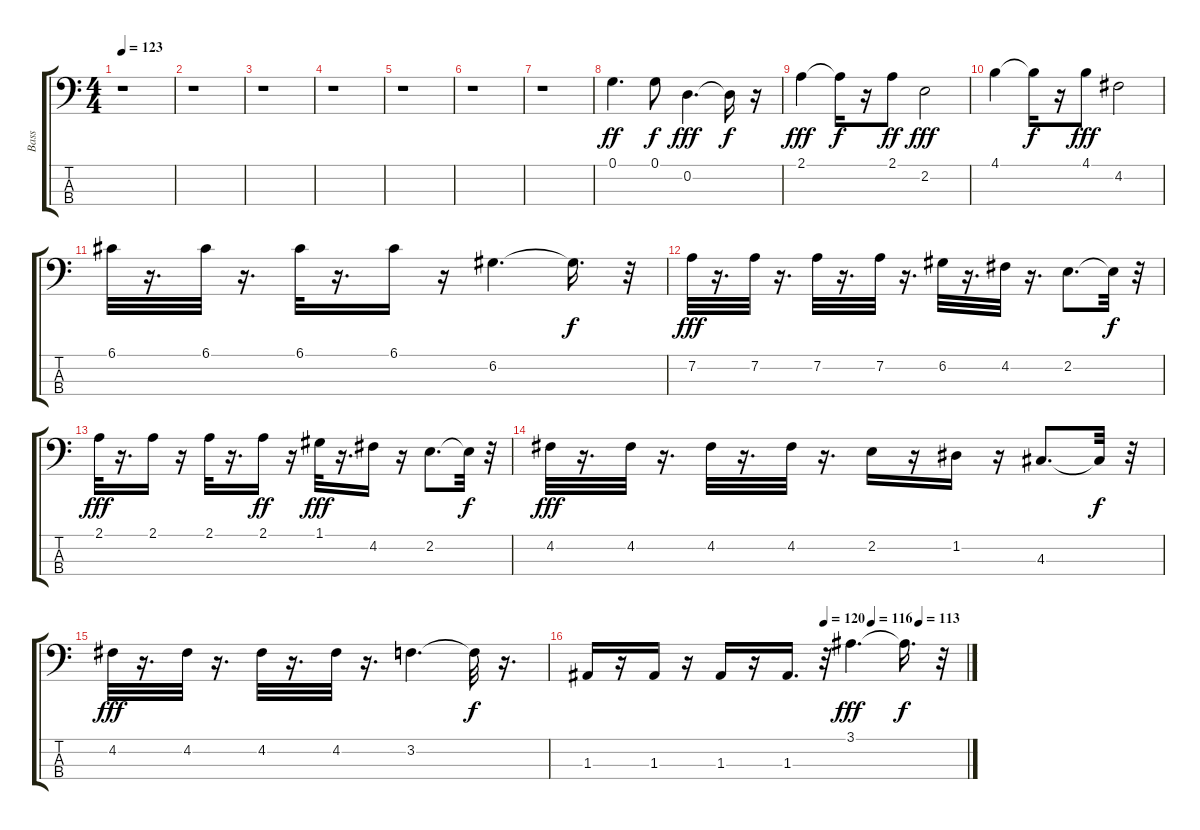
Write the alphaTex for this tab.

\track ("Bass" "Bass") {instrument electricbassfinger}
\staff {score tabs}
\tuning (G2 D2 A1 E1) {hide}
\ts (4 4)
\tempo 123
\clef f4
\ks c
r.1{dy ff} |
r.1 |
r.1 |
r.1 |
r.1 |
r.1 |
r.1 |
0.1.4{d instrument electricbassfinger} 0.1.8{dy f} 0.2.4{d dy fff} 0.2{t}.16{dy f} r.16 |
2.1.4{dy fff} 2.1{t}.16{dy f} r.16 2.1.8{dy ff} 2.2.2{dy fff} |
4.1.4 4.1{t}.16{dy f} r.16 4.1.8{dy fff} 4.2.2 |
6.1.32 r.16{d} 6.1.32 r.16{d} 6.1.32 r.16{d} 6.1.16 r.16 6.2.4{d} 6.2{t}.16{d dy f} r.32 |
7.2.32{dy fff} r.16{d} 7.2.32 r.16{d} 7.2.32 r.16{d} 7.2.32 r.16{d} 6.2.32 r.16{d} 4.2.32 r.16{d} 2.2.8{d} 2.2{t}.32{dy f} r.32 |
2.1.32{dy fff} r.16{d} 2.1.16 r.16 2.1.32 r.16{d} 2.1.16{dy ff} r.16 1.1.32{dy fff} r.16{d} 4.2.16 r.16 2.2.8{d} 2.2{t}.32{dy f} r.32 |
4.2.32{dy fff} r.16{d} 4.2.32 r.16{d} 4.2.32 r.16{d} 4.2.32 r.16{d} 2.2.16 r.16 1.2.16 r.16 4.3.8{d} 4.3{t}.32{dy f} r.32 |
4.2.32{dy fff} r.16{d} 4.2.32 r.16{d} 4.2.32 r.16{d} 4.2.32 r.16{d} 3.2.4{d} 3.2{t}.32{dy f} r.16{d} |
\tempo (120 0.625)
\tempo (116 0.75)
\tempo (113 0.875)
1.3.16 r.16 1.3.16 r.16 1.3.16 r.16 1.3.16{d} r.32 3.1.4{d dy fff} 3.1{t}.16{d dy f} r.32
